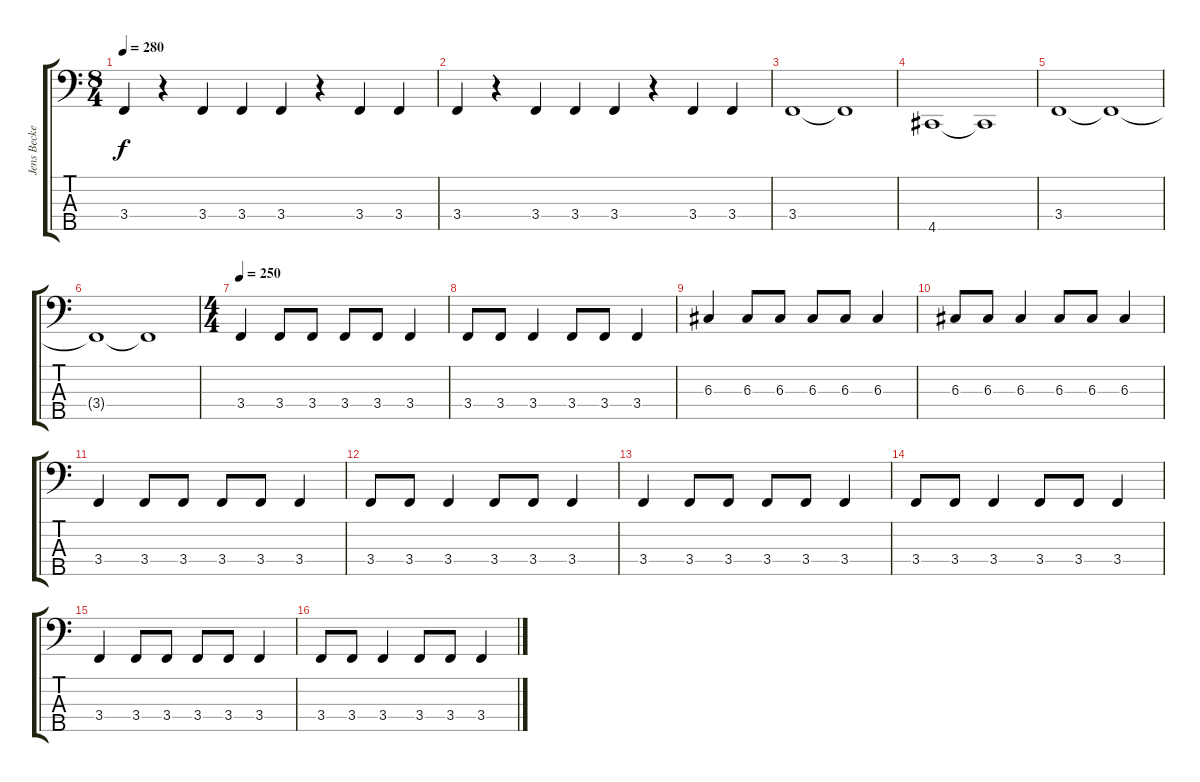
\track ("Jens Becker (Bajo)" "Jens Becke") {instrument electricbasspick}
\staff {score tabs}
\tuning (F2 C2 G1 D1 A0) {hide}
\ts (8 4)
\tempo 280
\clef f4
\ks c
3.4.4{dy f} r.4 3.4.4 3.4.4 3.4.4 r.4 3.4.4 3.4.4 |
3.4.4 r.4 3.4.4 3.4.4 3.4.4 r.4 3.4.4 3.4.4 |
3.4.1 3.4{t}.1 |
4.5.1 4.5{t}.1 |
3.4.1 3.4{t}.1 |
3.4{t}.1 3.4{t}.1 |
\ts (4 4)
\tempo 250
3.4.4 3.4.8 3.4.8 3.4.8 3.4.8 3.4.4 |
3.4.8 3.4.8 3.4.4 3.4.8 3.4.8 3.4.4 |
6.3.4 6.3.8 6.3.8 6.3.8 6.3.8 6.3.4 |
6.3.8 6.3.8 6.3.4 6.3.8 6.3.8 6.3.4 |
3.4.4 3.4.8 3.4.8 3.4.8 3.4.8 3.4.4 |
3.4.8 3.4.8 3.4.4 3.4.8 3.4.8 3.4.4 |
3.4.4 3.4.8 3.4.8 3.4.8 3.4.8 3.4.4 |
3.4.8 3.4.8 3.4.4 3.4.8 3.4.8 3.4.4 |
3.4.4 3.4.8 3.4.8 3.4.8 3.4.8 3.4.4 |
3.4.8 3.4.8 3.4.4 3.4.8 3.4.8 3.4.4
